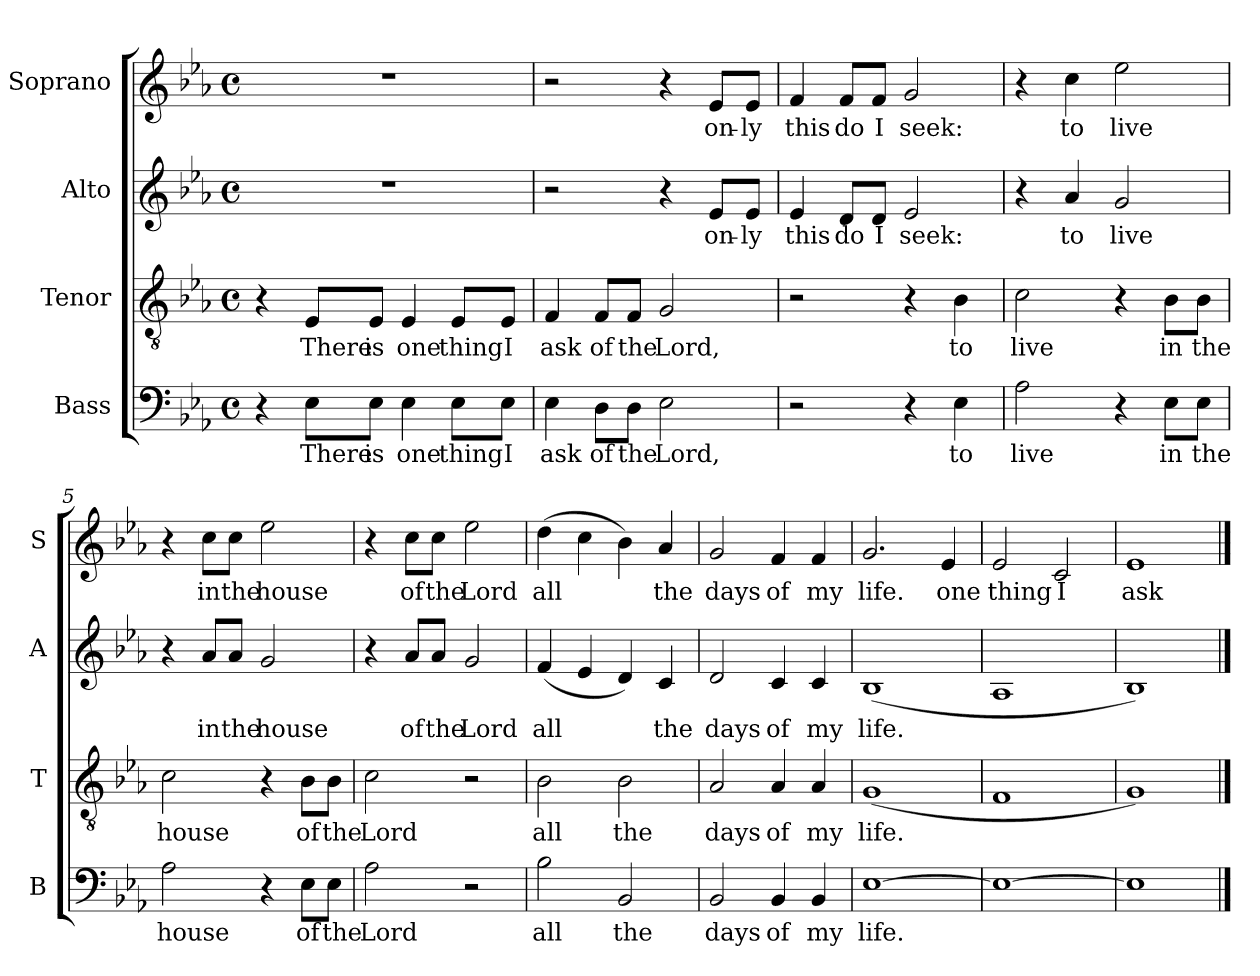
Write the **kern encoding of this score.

**kern	**text	**kern	**text	**kern	**text	**kern	**text
*part4	*part4	*part3	*part3	*part2	*part2	*part1	*part1
*staff4	*staff4	*staff3	*staff3	*staff2	*staff2	*staff1	*staff1
*I"Bass	*	*I"Tenor	*	*I"Alto	*	*I"Soprano	*
*I'B	*	*I'T	*	*I'A	*	*I'S	*
*clefF4	*	*clefGv2	*	*clefG2	*	*clefG2	*
*k[b-e-a-]	*	*k[b-e-a-]	*	*k[b-e-a-]	*	*k[b-e-a-]	*
*E-:	*	*E-:	*	*E-:	*	*E-:	*
*M4/4	*	*M4/4	*	*M4/4	*	*M4/4	*
*met(c)	*	*met(c)	*	*met(c)	*	*met(c)	*
=1	=1	=1	=1	=1	=1	=1	=1
4r	.	4r	.	1r	.	1r	.
!	!LO:LY:b	!	!LO:LY:b	!	!	!	!
8E-\L	There	8E-/L	There	.	.	.	.
!	!LO:LY:b	!	!LO:LY:b	!	!	!	!
8E-\J	is	8E-/J	is	.	.	.	.
!	!LO:LY:b	!	!LO:LY:b	!	!	!	!
4E-\	one	4E-/	one	.	.	.	.
!	!LO:LY:b	!	!LO:LY:b	!	!	!	!
8E-\L	thing	8E-/L	thing	.	.	.	.
!	!LO:LY:b	!	!LO:LY:b	!	!	!	!
8E-\J	I	8E-/J	I	.	.	.	.
=2	=2	=2	=2	=2	=2	=2	=2
!	!LO:LY:b	!	!LO:LY:b	!	!	!	!
4E-\	ask	4F/	ask	2r	.	2r	.
!	!LO:LY:b	!	!LO:LY:b	!	!	!	!
8D\L	of	8F/L	of	.	.	.	.
!	!LO:LY:b	!	!LO:LY:b	!	!	!	!
8D\J	the	8F/J	the	.	.	.	.
!	!LO:LY:b	!	!LO:LY:b	!	!	!	!
2E-\	Lord,	2G/	Lord,	4r	.	4ra	.
!	!	!	!	!	!LO:LY:b	!	!LO:LY:b
.	.	.	.	8e-/L	on-	8e-/L	on-
!	!	!	!	!	!LO:LY:b	!	!LO:LY:b
.	.	.	.	8e-/J	-ly	8e-/J	-ly
=3	=3	=3	=3	=3	=3	=3	=3
!	!	!	!	!	!LO:LY:b	!	!LO:LY:b
2r	.	2r	.	4e-/	this	4f/	this
!	!	!	!	!	!LO:LY:b	!	!LO:LY:b
.	.	.	.	8d/L	do	8f/L	do
!	!	!	!	!	!LO:LY:b	!	!LO:LY:b
.	.	.	.	8d/J	I	8f/J	I
!	!	!	!	!	!LO:LY:b	!	!LO:LY:b
4r	.	4r	.	2e-/	seek:	2g/	seek:
!	!LO:LY:b	!	!LO:LY:b	!	!	!	!
4E-\	to	4B-\	to	.	.	.	.
!!LO:LB:g=z
=4	=4	=4	=4	=4	=4	=4	=4
!	!LO:LY:b	!	!LO:LY:b	!	!	!	!
2A-\	live	2c\	live	4r	.	4r	.
!	!	!	!	!	!LO:LY:b	!	!LO:LY:b
.	.	.	.	4a-/	to	4cc\	to
!	!	!	!	!	!LO:LY:b	!	!LO:LY:b
4r	.	4r	.	2g/	live	2ee-\	live
!	!LO:LY:b	!	!LO:LY:b	!	!	!	!
8E-\L	in	8B-\L	in	.	.	.	.
!	!LO:LY:b	!	!LO:LY:b	!	!	!	!
8E-\J	the	8B-\J	the	.	.	.	.
=5	=5	=5	=5	=5	=5	=5	=5
!	!LO:LY:b	!	!LO:LY:b	!	!	!	!
2A-\	house	2c\	house	4r	.	4r	.
!	!	!	!	!	!LO:LY:b	!	!LO:LY:b
.	.	.	.	8a-/L	in	8cc\L	in
!	!	!	!	!	!LO:LY:b	!	!LO:LY:b
.	.	.	.	8a-/J	the	8cc\J	the
!	!	!	!	!	!LO:LY:b	!	!LO:LY:b
4r	.	4r	.	2g/	house	2ee-\	house
!	!LO:LY:b	!	!LO:LY:b	!	!	!	!
8E-\L	of	8B-\L	of	.	.	.	.
!	!LO:LY:b	!	!LO:LY:b	!	!	!	!
8E-\J	the	8B-\J	the	.	.	.	.
=6	=6	=6	=6	=6	=6	=6	=6
!	!LO:LY:b	!	!LO:LY:b	!	!	!	!
2A-\	Lord	2c\	Lord	4r	.	4r	.
!	!	!	!	!	!LO:LY:b	!	!LO:LY:b
.	.	.	.	8a-/L	of	8cc\L	of
!	!	!	!	!	!LO:LY:b	!	!LO:LY:b
.	.	.	.	8a-/J	the	8cc\J	the
!	!	!	!	!	!LO:LY:b	!	!LO:LY:b
2r	.	2r	.	2g/	Lord	2ee-\	Lord
=7	=7	=7	=7	=7	=7	=7	=7
!	!LO:LY:b	!	!LO:LY:b	!	!LO:LY:b	!	!LO:LY:b
2B-\	all	2B-\	all	(<4f/	all	(>4dd\	all
.	.	.	.	4e-/	.	4cc\	.
!	!LO:LY:b	!	!LO:LY:b	!	!	!	!
2BB-/	the	2B-\	the	4d/)	.	4b-\)	.
!	!	!	!	!	!LO:LY:b	!	!LO:LY:b
.	.	.	.	4c/	the	4a-/	the
!!LO:PB:g=z
=8	=8	=8	=8	=8	=8	=8	=8
!	!LO:LY:b	!	!LO:LY:b	!	!LO:LY:b	!	!LO:LY:b
2BB-/	days	2A-/	days	2d/	days	2g/	days
!	!LO:LY:b	!	!LO:LY:b	!	!LO:LY:b	!	!LO:LY:b
4BB-/	of	4A-/	of	4c/	of	4f/	of
!	!LO:LY:b	!	!LO:LY:b	!	!LO:LY:b	!	!LO:LY:b
4BB-/	my	4A-/	my	4c/	my	4f/	my
=9	=9	=9	=9	=9	=9	=9	=9
!	!LO:LY:b	!	!LO:LY:b	!	!LO:LY:b	!	!LO:LY:b
[>1E-	life.	(<1G	life.	(<1B-	life.	2.g/	life.
!	!	!	!	!	!	!	!LO:LY:b
.	.	.	.	.	.	4e-/	one
=10	=10	=10	=10	=10	=10	=10	=10
!	!	!	!	!	!	!	!LO:LY:b
1E-_	.	1F	.	1A-	.	2e-/	thing
!	!	!	!	!	!	!	!LO:LY:b
.	.	.	.	.	.	2c/	I
=11	=11	=11	=11	=11	=11	=11	=11
!	!	!	!	!	!	!	!LO:LY:b
1E-]	.	1G)	.	1B-)	.	1e-	ask
==	==	==	==	==	==	==	==
*-	*-	*-	*-	*-	*-	*-	*-
